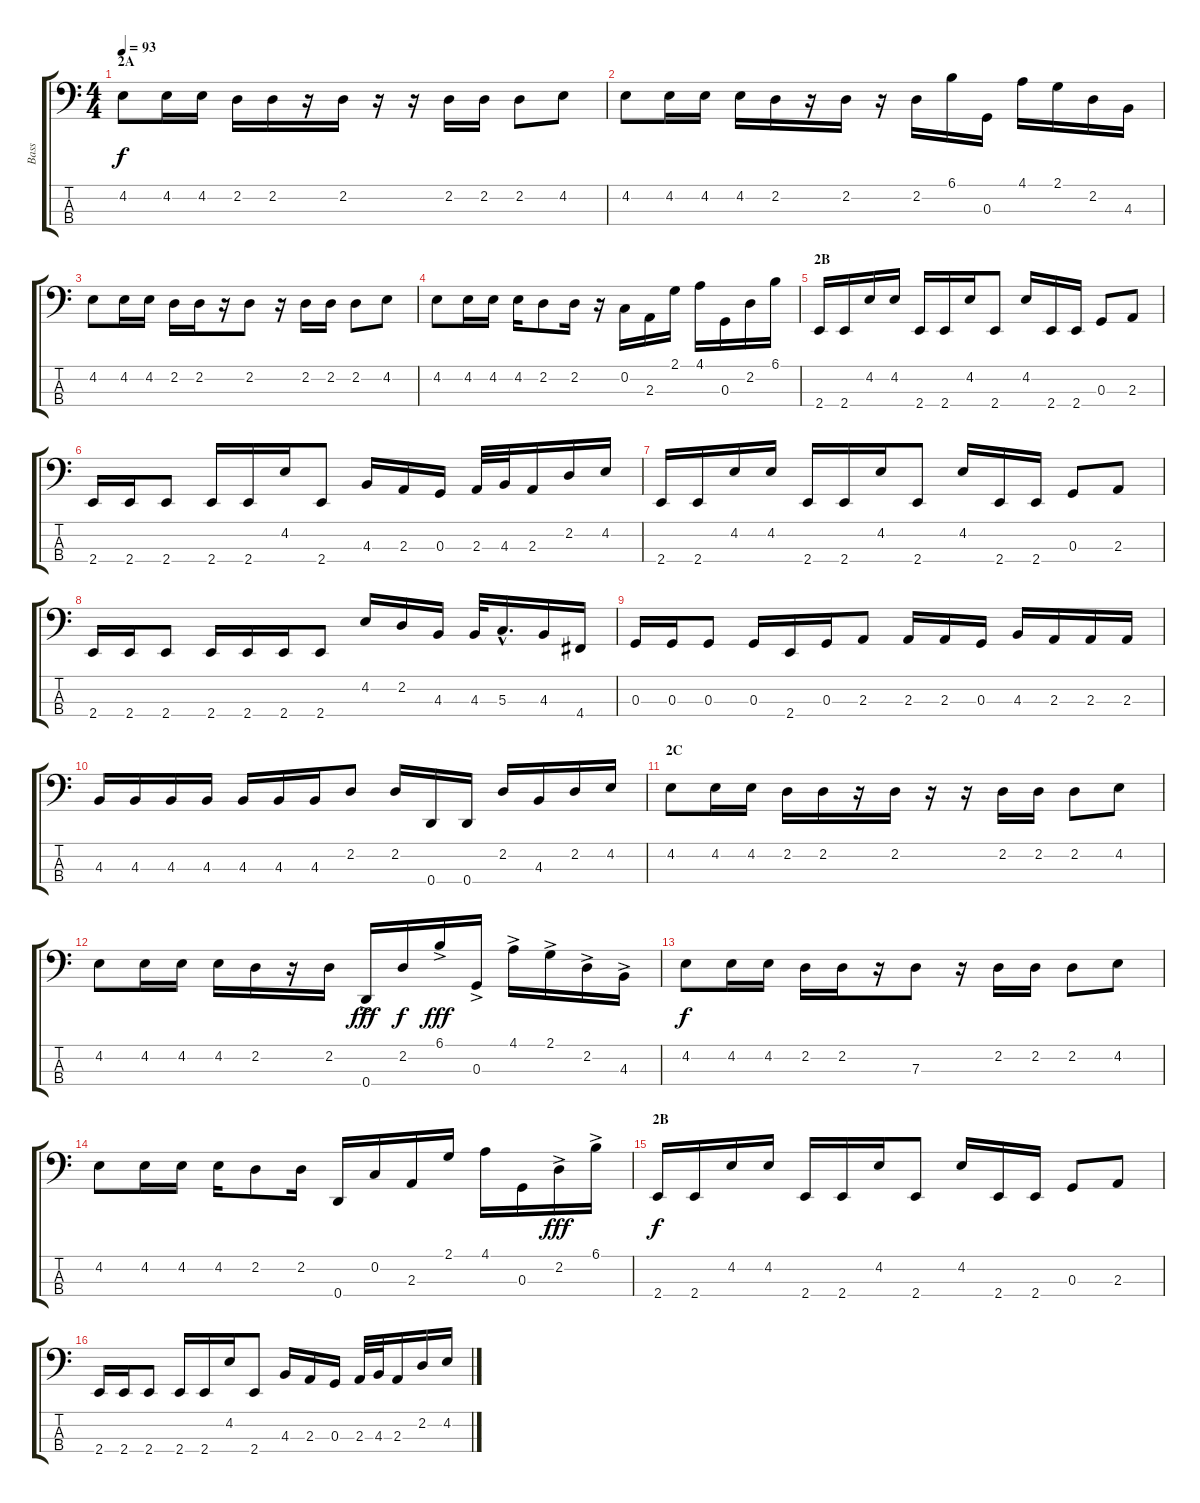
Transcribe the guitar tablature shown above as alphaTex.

\track ("Bass" "Bass") {instrument electricbassfinger}
\staff {score tabs}
\tuning (F2 C2 G1 D1) {hide}
\ts (4 4)
\section ("" "2A")
\tempo 93
\clef f4
\ks c
4.2.8{dy f volume 16} 4.2.16 4.2.16 2.2.16 2.2.16 r.16 2.2.16 r.16 r.16 2.2.16 2.2.16 2.2.8 4.2.8 |
4.2.8 4.2.16 4.2.16 4.2.16 2.2.16 r.16 2.2.16 r.16 2.2.16 6.1.16 0.3.16 4.1.16 2.1.16 2.2.16 4.3.16 |
4.2.8 4.2.16 4.2.16 2.2.16 2.2.16 r.16 2.2.8 r.16 2.2.16 2.2.16 2.2.8 4.2.8 |
4.2.8 4.2.16 4.2.16 4.2.16 2.2.8 2.2.16 r.16 0.2.16 2.3.16 2.1.16 4.1.16 0.3.16 2.2.16 6.1.16 |
\section ("" "2B")
2.4.16 2.4.16 4.2.16 4.2.16 2.4.16 2.4.16 4.2.16 2.4.8 4.2.16 2.4.16 2.4.16 0.3.8 2.3.8 |
2.4.16 2.4.16 2.4.8 2.4.16 2.4.16 4.2.16 2.4.8 4.3.16 2.3.16 0.3.16 2.3.32 4.3.32 2.3.16 2.2.16 4.2.16 |
2.4.16 2.4.16 4.2.16 4.2.16 2.4.16 2.4.16 4.2.16 2.4.8 4.2.16 2.4.16 2.4.16 0.3.8 2.3.8 |
2.4.16 2.4.16 2.4.8 2.4.16 2.4.16 2.4.16 2.4.8 4.2.16 2.2.16 4.3.16 4.3.32 5.3{hac}.16{d} 4.3.16 4.4.16 |
0.3.16 0.3.16 0.3.8 0.3.16 2.4.16 0.3.16 2.3.8 2.3.16 2.3.16 0.3.16 4.3.16 2.3.16 2.3.16 2.3.16 |
4.3.16 4.3.16 4.3.16 4.3.16 4.3.16 4.3.16 4.3.16 2.2.8 2.2.16 0.4.16 0.4.16 2.2.16 4.3.16 2.2.16 4.2.16 |
\section ("" "2C")
4.2.8 4.2.16 4.2.16 2.2.16 2.2.16 r.16 2.2.16 r.16 r.16 2.2.16 2.2.16 2.2.8 4.2.8 |
4.2.8 4.2.16 4.2.16 4.2.16 2.2.16 r.16 2.2.16 0.4{ac}.16{dy fff} 2.2.16{dy f} 6.1{ac}.16{dy fff} 0.3{ac}.16 4.1{ac}.16 2.1{ac}.16 2.2{ac}.16 4.3{ac}.16 |
4.2.8{dy f} 4.2.16 4.2.16 2.2.16 2.2.16 r.16 7.3.8 r.16 2.2.16 2.2.16 2.2.8 4.2.8 |
4.2.8 4.2.16 4.2.16 4.2.16 2.2.8 2.2.16 0.4.16 0.2.16 2.3.16 2.1.16 4.1.16 0.3.16 2.2{ac}.16{dy fff} 6.1{ac}.16 |
\section ("" "2B")
2.4.16{dy f} 2.4.16 4.2.16 4.2.16 2.4.16 2.4.16 4.2.16 2.4.8 4.2.16 2.4.16 2.4.16 0.3.8 2.3.8 |
2.4.16 2.4.16 2.4.8 2.4.16 2.4.16 4.2.16 2.4.8 4.3.16 2.3.16 0.3.16 2.3.32 4.3.32 2.3.16 2.2.16 4.2.16
